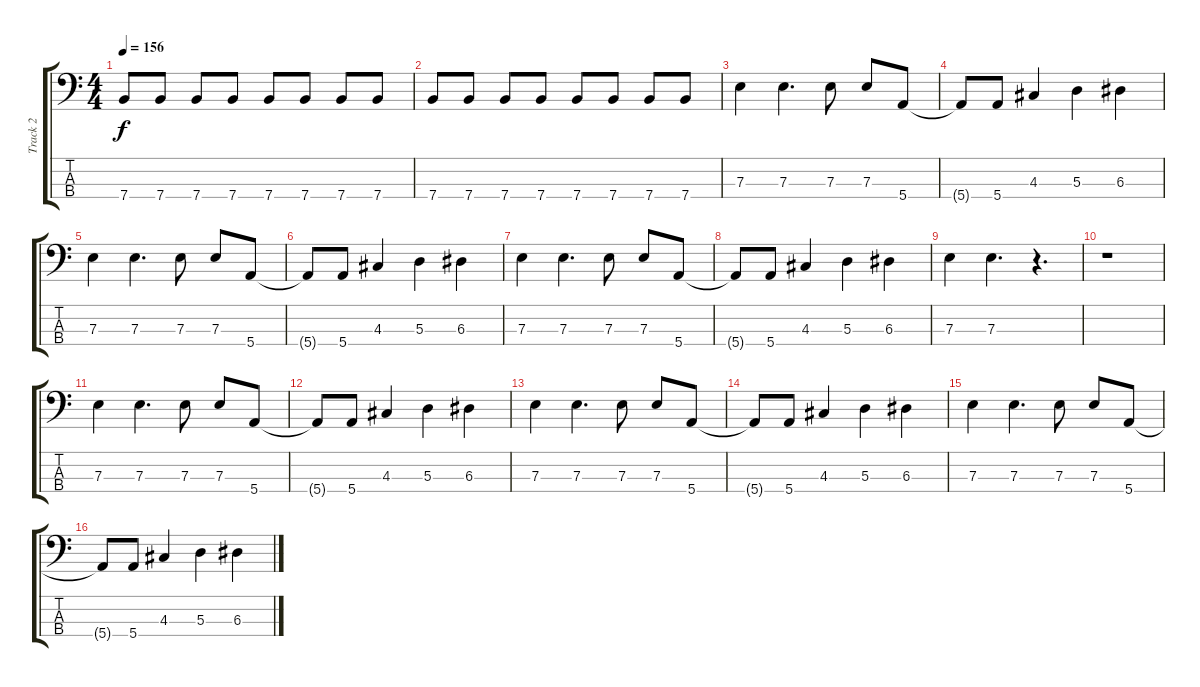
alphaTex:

\track ("Track 2" "Track 2") {instrument electricbassfinger}
\staff {score tabs}
\tuning (G2 D2 A1 E1) {hide}
\ts (4 4)
\tempo 156
\clef f4
\ks c
7.4.8{dy f} 7.4.8 7.4.8 7.4.8 7.4.8 7.4.8 7.4.8 7.4.8 |
7.4.8 7.4.8 7.4.8 7.4.8 7.4.8 7.4.8 7.4.8 7.4.8 |
7.3.4 7.3.4{d} 7.3.8 7.3.8 5.4.8 |
5.4{t}.8 5.4.8 4.3.4 5.3.4 6.3.4 |
7.3.4 7.3.4{d} 7.3.8 7.3.8 5.4.8 |
5.4{t}.8 5.4.8 4.3.4 5.3.4 6.3.4 |
7.3.4 7.3.4{d} 7.3.8 7.3.8 5.4.8 |
5.4{t}.8 5.4.8 4.3.4 5.3.4 6.3.4 |
7.3.4 7.3.4{d} r.4{d} |
r.1 |
7.3.4 7.3.4{d} 7.3.8 7.3.8 5.4.8 |
5.4{t}.8 5.4.8 4.3.4 5.3.4 6.3.4 |
7.3.4 7.3.4{d} 7.3.8 7.3.8 5.4.8 |
5.4{t}.8 5.4.8 4.3.4 5.3.4 6.3.4 |
7.3.4 7.3.4{d} 7.3.8 7.3.8 5.4.8 |
5.4{t}.8 5.4.8 4.3.4 5.3.4 6.3.4
